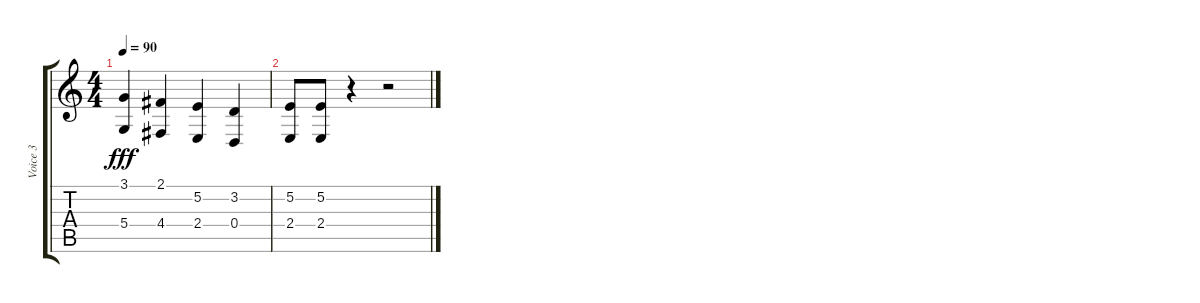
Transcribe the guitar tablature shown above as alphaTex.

\track ("Voice 3" "Voice 3") {instrument baritonesax}
\staff {score tabs}
\tuning (E4 B3 G3 D3 A2 E2) {hide}
\ts (4 4)
\tempo 90
\clef g2
\ks c
(3.1 5.4).4{dy fff} (2.1 4.4).4 (5.2 2.4).4 (3.2 0.4).4 |
(5.2 2.4).8 (5.2 2.4).8 r.4 r.2
